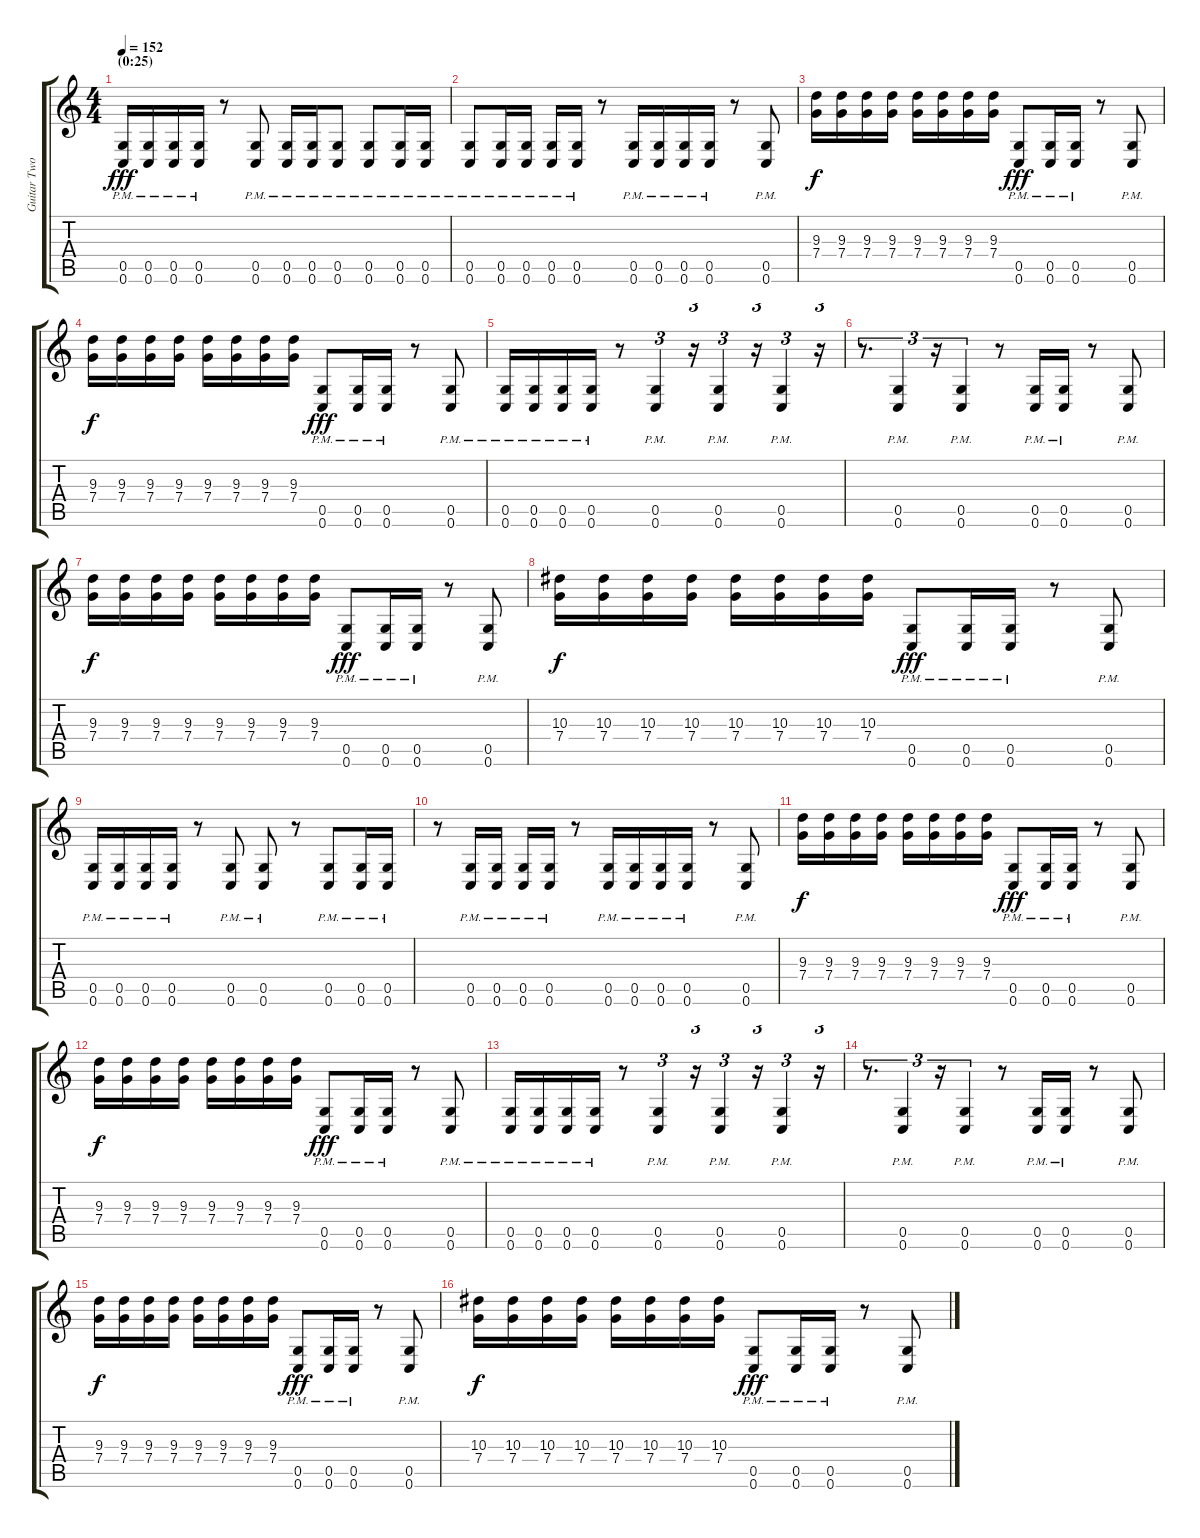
\track ("Guitar Two" "Guitar Two") {instrument overdrivenguitar}
\staff {score tabs}
\tuning (D4 A3 F3 C3 G2 C2) {hide}
\ts (4 4)
\section ("" "(0:25)")
\tempo 152
\clef g2
\ks c
(0.5{pm} 0.6{pm}).16{dy fff} (0.5{pm} 0.6{pm}).16 (0.5{pm} 0.6{pm}).16 (0.5{pm} 0.6{pm}).16 r.8 (0.5{pm} 0.6{pm}).8 (0.5{pm} 0.6{pm}).16 (0.5{pm} 0.6{pm}).16 (0.5{pm} 0.6{pm}).8 (0.5{pm} 0.6{pm}).8 (0.5{pm} 0.6{pm}).16 (0.5{pm} 0.6{pm}).16 |
(0.5{pm} 0.6{pm}).8 (0.5{pm} 0.6{pm}).16 (0.5{pm} 0.6{pm}).16 (0.5{pm} 0.6{pm}).16 (0.5{pm} 0.6{pm}).16 r.8 (0.5{pm} 0.6{pm}).16 (0.5{pm} 0.6{pm}).16 (0.5{pm} 0.6{pm}).16 (0.5{pm} 0.6{pm}).16 r.8 (0.5{pm} 0.6{pm}).8 |
(9.3 7.4).16{dy f} (9.3 7.4).16 (9.3 7.4).16 (9.3 7.4).16 (9.3 7.4).16 (9.3 7.4).16 (9.3 7.4).16 (9.3 7.4).16 (0.5{pm} 0.6{pm}).8{dy fff} (0.5{pm} 0.6{pm}).16 (0.5{pm} 0.6{pm}).16 r.8 (0.5{pm} 0.6{pm}).8 |
(9.3 7.4).16{dy f} (9.3 7.4).16 (9.3 7.4).16 (9.3 7.4).16 (9.3 7.4).16 (9.3 7.4).16 (9.3 7.4).16 (9.3 7.4).16 (0.5{pm} 0.6{pm}).8{dy fff} (0.5{pm} 0.6{pm}).16 (0.5{pm} 0.6{pm}).16 r.8 (0.5{pm} 0.6{pm}).8 |
(0.5{pm} 0.6{pm}).16 (0.5{pm} 0.6{pm}).16 (0.5{pm} 0.6{pm}).16 (0.5{pm} 0.6{pm}).16 r.8 (0.5{pm} 0.6{pm}).4{tu (3 2)} r.16{tu (3 2)} (0.5{pm} 0.6{pm}).4{tu (3 2)} r.16{tu (3 2)} (0.5{pm} 0.6{pm}).4{tu (3 2)} r.16{tu (3 2)} |
r.8{d tu (3 2)} (0.5{pm} 0.6{pm}).4{tu (3 2)} r.16{tu (3 2)} (0.5{pm} 0.6{pm}).4{tu (3 2)} r.8 (0.5{pm} 0.6{pm}).16 (0.5{pm} 0.6{pm}).16 r.8 (0.5{pm} 0.6{pm}).8 |
(9.3 7.4).16{dy f} (9.3 7.4).16 (9.3 7.4).16 (9.3 7.4).16 (9.3 7.4).16 (9.3 7.4).16 (9.3 7.4).16 (9.3 7.4).16 (0.5{pm} 0.6{pm}).8{dy fff} (0.5{pm} 0.6{pm}).16 (0.5{pm} 0.6{pm}).16 r.8 (0.5{pm} 0.6{pm}).8 |
(10.3 7.4).16{dy f} (10.3 7.4).16 (10.3 7.4).16 (10.3 7.4).16 (10.3 7.4).16 (10.3 7.4).16 (10.3 7.4).16 (10.3 7.4).16 (0.5{pm} 0.6{pm}).8{dy fff} (0.5{pm} 0.6{pm}).16 (0.5{pm} 0.6{pm}).16 r.8 (0.5{pm} 0.6{pm}).8 |
(0.5{pm} 0.6{pm}).16 (0.5{pm} 0.6{pm}).16 (0.5{pm} 0.6{pm}).16 (0.5{pm} 0.6{pm}).16 r.8 (0.5{pm} 0.6{pm}).8 (0.5{pm} 0.6{pm}).8 r.8 (0.5{pm} 0.6{pm}).8 (0.5{pm} 0.6{pm}).16 (0.5{pm} 0.6{pm}).16 |
r.8 (0.5{pm} 0.6{pm}).16 (0.5{pm} 0.6{pm}).16 (0.5{pm} 0.6{pm}).16 (0.5{pm} 0.6{pm}).16 r.8 (0.5{pm} 0.6{pm}).16 (0.5{pm} 0.6{pm}).16 (0.5{pm} 0.6{pm}).16 (0.5{pm} 0.6{pm}).16 r.8 (0.5{pm} 0.6{pm}).8 |
(9.3 7.4).16{dy f} (9.3 7.4).16 (9.3 7.4).16 (9.3 7.4).16 (9.3 7.4).16 (9.3 7.4).16 (9.3 7.4).16 (9.3 7.4).16 (0.5{pm} 0.6{pm}).8{dy fff} (0.5{pm} 0.6{pm}).16 (0.5{pm} 0.6{pm}).16 r.8 (0.5{pm} 0.6{pm}).8 |
(9.3 7.4).16{dy f} (9.3 7.4).16 (9.3 7.4).16 (9.3 7.4).16 (9.3 7.4).16 (9.3 7.4).16 (9.3 7.4).16 (9.3 7.4).16 (0.5{pm} 0.6{pm}).8{dy fff} (0.5{pm} 0.6{pm}).16 (0.5{pm} 0.6{pm}).16 r.8 (0.5{pm} 0.6{pm}).8 |
(0.5{pm} 0.6{pm}).16 (0.5{pm} 0.6{pm}).16 (0.5{pm} 0.6{pm}).16 (0.5{pm} 0.6{pm}).16 r.8 (0.5{pm} 0.6{pm}).4{tu (3 2)} r.16{tu (3 2)} (0.5{pm} 0.6{pm}).4{tu (3 2)} r.16{tu (3 2)} (0.5{pm} 0.6{pm}).4{tu (3 2)} r.16{tu (3 2)} |
r.8{d tu (3 2)} (0.5{pm} 0.6{pm}).4{tu (3 2)} r.16{tu (3 2)} (0.5{pm} 0.6{pm}).4{tu (3 2)} r.8 (0.5{pm} 0.6{pm}).16 (0.5{pm} 0.6{pm}).16 r.8 (0.5{pm} 0.6{pm}).8 |
(9.3 7.4).16{dy f} (9.3 7.4).16 (9.3 7.4).16 (9.3 7.4).16 (9.3 7.4).16 (9.3 7.4).16 (9.3 7.4).16 (9.3 7.4).16 (0.5{pm} 0.6{pm}).8{dy fff} (0.5{pm} 0.6{pm}).16 (0.5{pm} 0.6{pm}).16 r.8 (0.5{pm} 0.6{pm}).8 |
(10.3 7.4).16{dy f} (10.3 7.4).16 (10.3 7.4).16 (10.3 7.4).16 (10.3 7.4).16 (10.3 7.4).16 (10.3 7.4).16 (10.3 7.4).16 (0.5{pm} 0.6{pm}).8{dy fff} (0.5{pm} 0.6{pm}).16 (0.5{pm} 0.6{pm}).16 r.8 (0.5{pm} 0.6{pm}).8
